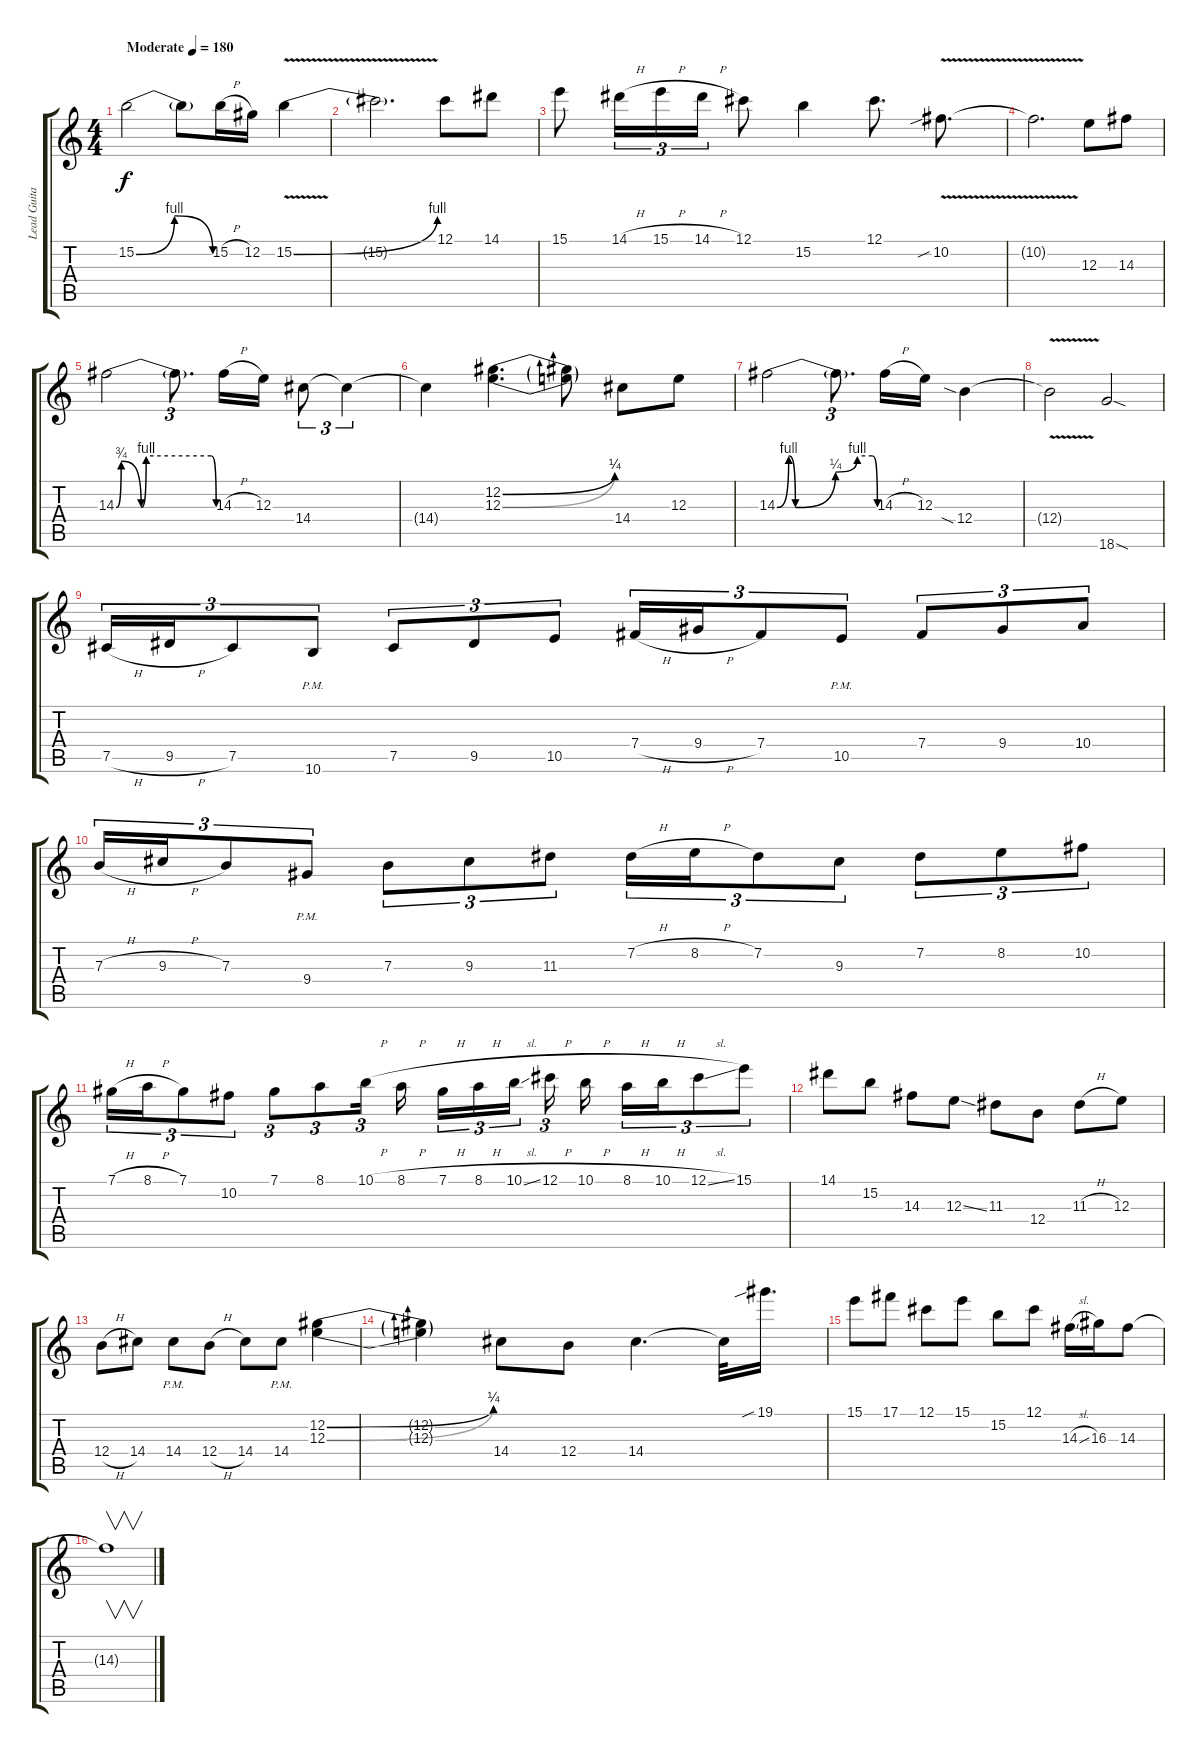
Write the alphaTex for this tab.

\track ("Lead Guitar" "Lead Guita") {instrument overdrivenguitar}
\staff {score tabs}
\tuning (Db4 Ab3 E3 B2 Gb2 Db2) {hide}
\ts (4 4)
\tempo (180 "Moderate")
\clef g2
\ks c
15.2{be (bendrelease 0 0 8 4 50 4 60 0)}.2{dy f instrument overdrivenguitar} 15.2{t}.8 15.2{h}.16 12.2.16 15.2{be (bend 0 0 60 4) v}.4 |
15.2{t}.2{d} 12.1.8 14.1.8 |
15.1.8 14.1{h}.16{tu (3 2)} 15.1{h}.16{tu (3 2)} 14.1{h}.16{tu (3 2)} 12.1.8 15.2.4 12.1.8{d} 10.2{v sib}.8{d} |
10.2{t}.2{d} 12.3.8 14.3.8 |
14.3{be (custom 0 0 3 3 15 0 18 4 57 4 60 0)}.2 14.3{t}.8{d tu (3 2)} 14.3{h}.16 12.3.16 14.4.8{tu (3 2)} 14.4{t}.4{tu (3 2)} |
14.4{t}.4 (12.2{be (bend 0 0 60 1)} 12.3{be (bend 0 0 60 1)}).4{d} (12.2{t} 12.3{t}).8 14.4.8 12.3.8 |
14.3{be (custom 0 0 7 4 11 0 35 1 48 4 57 4 60 0)}.2 14.3{t}.8{d tu (3 2)} 14.3{h}.16 12.3.16 12.4{sia}.4 |
12.4{v t}.2 18.6{sod}.2 |
7.5{h}.16{tu (3 2)} 9.5{h}.16{tu (3 2)} 7.5.8{tu (3 2)} 10.6{pm}.8{tu (3 2)} 7.5.8{tu (3 2)} 9.5.8{tu (3 2)} 10.5.8{tu (3 2)} 7.4{h}.16{tu (3 2)} 9.4{h}.16{tu (3 2)} 7.4.8{tu (3 2)} 10.5{pm}.8{tu (3 2)} 7.4.8{tu (3 2)} 9.4.8{tu (3 2)} 10.4.8{tu (3 2)} |
7.3{h}.16{tu (3 2)} 9.3{h}.16{tu (3 2)} 7.3.8{tu (3 2)} 9.4{pm}.8{tu (3 2)} 7.3.8{tu (3 2)} 9.3.8{tu (3 2)} 11.3.8{tu (3 2)} 7.2{h}.16{tu (3 2)} 8.2{h}.16{tu (3 2)} 7.2.8{tu (3 2)} 9.3.8{tu (3 2)} 7.2.8{tu (3 2)} 8.2.8{tu (3 2)} 10.2.8{tu (3 2)} |
7.1{h}.16{tu (3 2)} 8.1{h}.16{tu (3 2)} 7.1.8{tu (3 2)} 10.2.8{tu (3 2)} 7.1.8{tu (3 2)} 8.1.8{tu (3 2)} 10.1{h}.16{tu (3 2)} 8.1{h}.16 7.1{h}.16{tu (3 2)} 8.1{h}.16{tu (3 2)} 10.1{sl}.16{tu (3 2) beam splitsecondary} 12.1{h}.16{tu (3 2)} 10.1{h}.16 8.1{h}.16{tu (3 2)} 10.1{h}.16{tu (3 2)} 12.1{sl}.8{tu (3 2)} 15.1.8{tu (3 2)} |
14.1.8 15.2.8 14.3.8 12.3{ss}.8 11.3.8 12.4.8 11.3{h}.8 12.3.8 |
12.4{h}.8 14.4.8 14.4{pm}.8 12.4{h}.8 14.4.8 14.4{pm}.8 (12.2{be (bend 0 0 60 1)} 12.3{be (bend 0 0 60 1)}).4 |
(12.2{t} 12.3{t}).4 14.4.8 12.4.8 14.4.4{d} 14.4{t}.32 19.1{sib}.16{d} |
15.1.8 17.1.8 12.1.8 15.1.8 15.2.8 12.1.8 14.3{sl}.16 16.3.16 14.3.8 |
14.3{t}.1{v}
